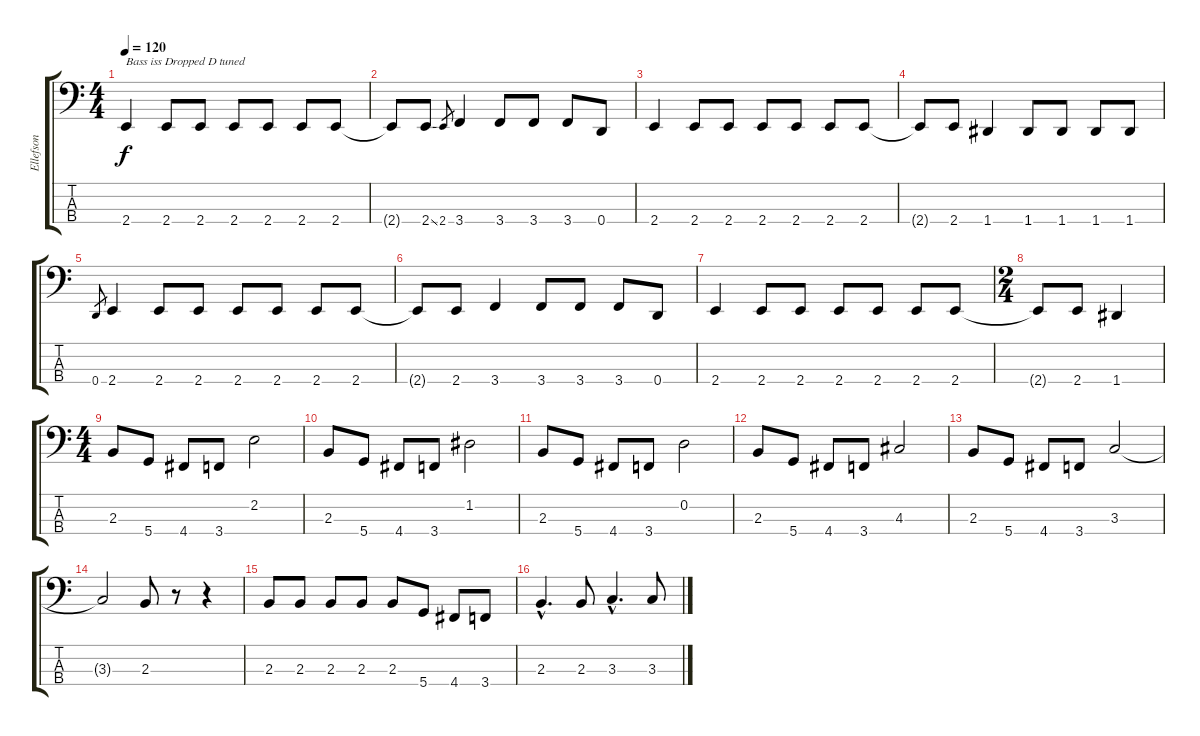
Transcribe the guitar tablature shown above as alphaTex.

\track ("Ellefson" "Ellefson") {instrument electricbasspick}
\staff {score tabs}
\tuning (G2 D2 A1 D1) {hide}
\ts (4 4)
\tempo 120
\clef f4
\ks c
2.4.4{txt "Bass iss Dropped D tuned" dy f instrument electricbasspick} 2.4.8 2.4.8 2.4.8 2.4.8 2.4.8 2.4.8 |
2.4{t}.8 2.4{ss}.8 2.4.8{gr} 3.4.4 3.4.8 3.4.8 3.4.8 0.4.8 |
2.4.4 2.4.8 2.4.8 2.4.8 2.4.8 2.4.8 2.4.8 |
2.4{t}.8 2.4.8 1.4.4 1.4.8 1.4.8 1.4.8 1.4.8 |
0.4.8{gr} 2.4.4 2.4.8 2.4.8 2.4.8 2.4.8 2.4.8 2.4.8 |
2.4{t}.8 2.4.8 3.4.4 3.4.8 3.4.8 3.4.8 0.4.8 |
2.4.4 2.4.8 2.4.8 2.4.8 2.4.8 2.4.8 2.4.8 |
\ts (2 4)
2.4{t}.8 2.4.8 1.4.4 |
\ts (4 4)
2.3.8 5.4.8 4.4.8 3.4.8 2.2.2 |
2.3.8 5.4.8 4.4.8 3.4.8 1.2.2 |
2.3.8 5.4.8 4.4.8 3.4.8 0.2.2 |
2.3.8 5.4.8 4.4.8 3.4.8 4.3.2 |
2.3.8 5.4.8 4.4.8 3.4.8 3.3.2 |
3.3{t}.2 2.3.8 r.8 r.4 |
2.3.8 2.3.8 2.3.8 2.3.8 2.3.8 5.4.8 4.4.8 3.4.8 |
2.3{hac}.4{d} 2.3.8 3.3{hac}.4{d} 3.3.8
